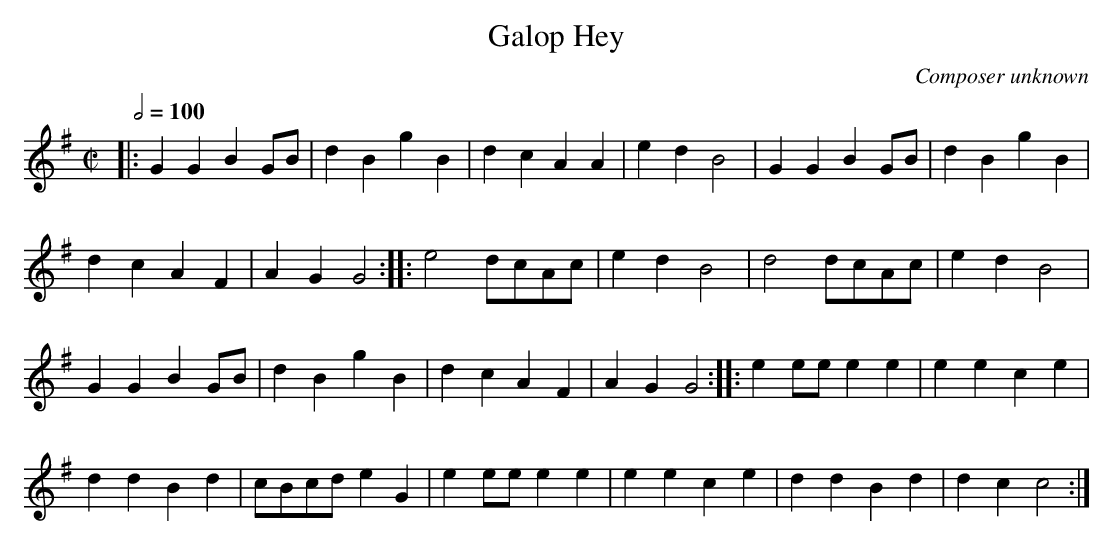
X:1
T:Galop Hey
C:Composer unknown
Q:1/2=100
M:C|
L:1/4
K:G
|: G G B G/B/ | d B g B | d c A A | e d B2 | G G B G/B/ | d B g B |
d c A F | A G G2 :: e2 d/c/A/c/ | e d B2 | d2 d/c/A/c/ | e d B2 |
G G B G/B/ | d B g B | d c A F | A G G2 :: e e/e/ e e | e e c e |
d d B d | c/B/c/d/ e G | e e/e/ e e | e e c e | d d B d | d c c2 :|
